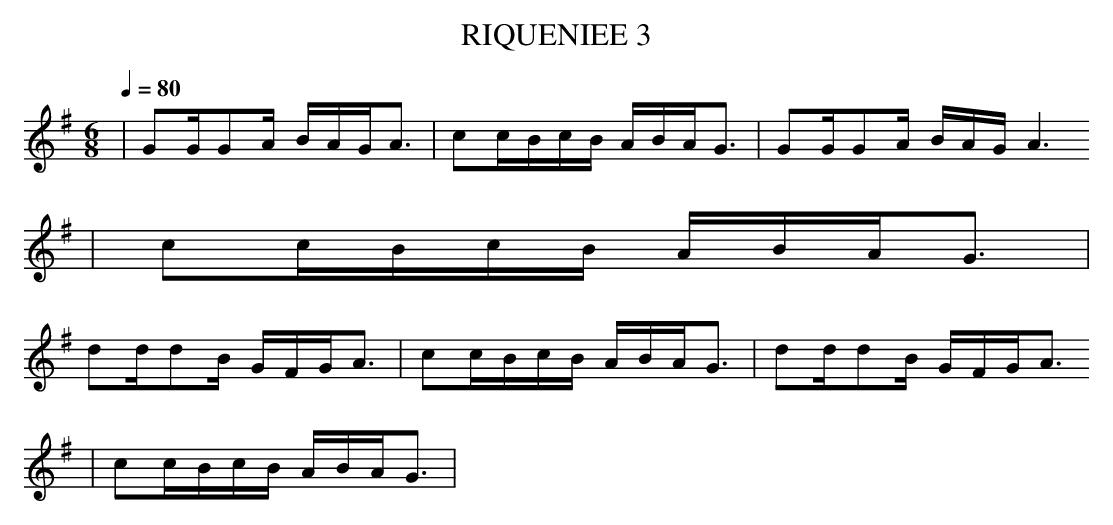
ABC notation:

X:1
T:RIQUENIEE 3
M:6/8
L:1/8
Q:1/4=80
K:G
|GG/2GA/2 B/2A/2G/2A3/2|cc/2B/2c/2B/2 A/2B/2A/2G3/2|GG/2GA/2 B/2A/2G/2A3
/2|cc/2B/2c/2B/2 A/2B/2A/2G3/2|
dd/2dB/2 G/2F/2G/2A3/2|cc/2B/2c/2B/2 A/2B/2A/2G3/2|dd/2dB/2 G/2F/2G/2A3/
2|cc/2B/2c/2B/2 A/2B/2A/2G3/2|
